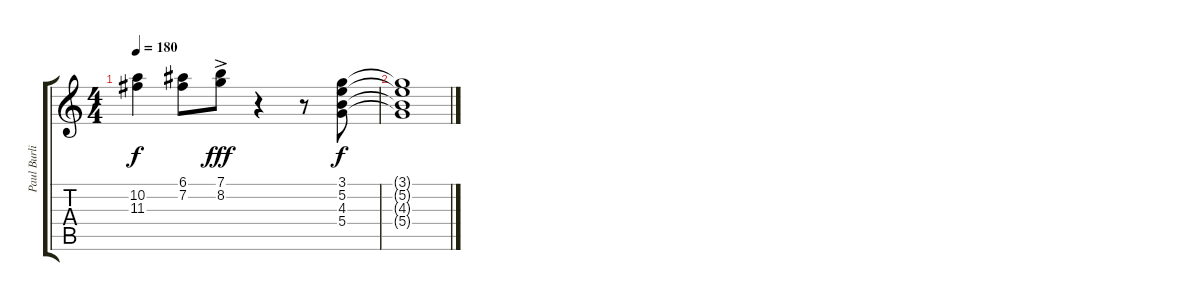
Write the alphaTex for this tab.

\track ("Paul Burlison" "Paul Burli") {instrument electricguitarjazz}
\staff {score tabs}
\tuning (E4 B3 G3 D3 A2 E2) {hide}
\ts (4 4)
\tempo 180
\clef g2
\ks c
(10.2 11.3).4{dy f} (6.1 7.2).8 (7.1{ac} 8.2{ac}).8{dy fff} r.4 r.8 (3.1 5.2 4.3 5.4).8{dy f} |
(3.1{t} 5.2{t} 4.3{t} 5.4{t}).1
